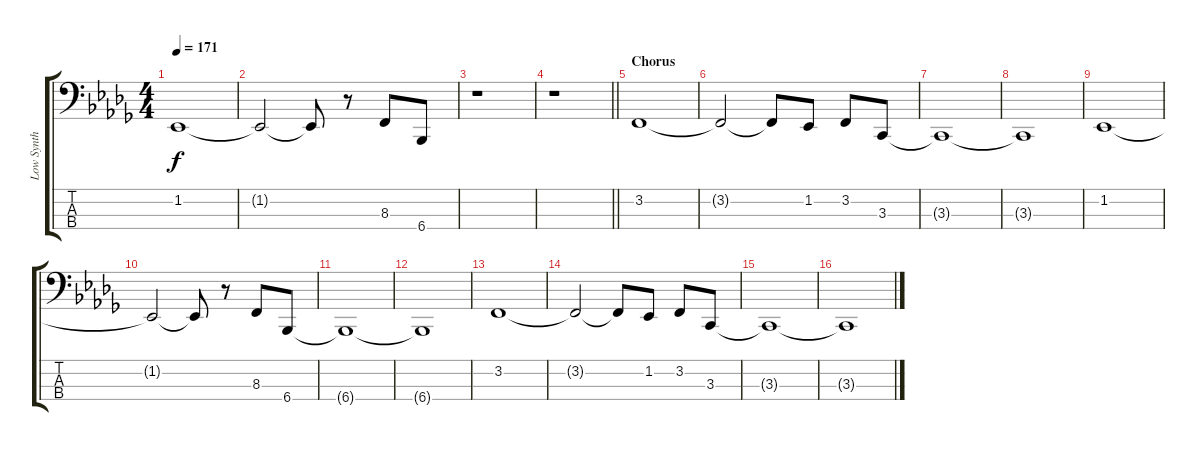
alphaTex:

\track ("Low Synth Strings" "Low Synth ") {instrument stringensemble1}
\staff {score tabs}
\tuning (G2 D2 A1 E1) {hide}
\ts (4 4)
\tempo 171
\clef f4
\ks db
1.2.1{dy f} |
1.2{t}.2 1.2{t}.8 r.8 8.3.8 6.4.8 |
r.1 |
\barLineRight lightlight
r.1 |
\section ("" "Chorus")
3.2.1 |
3.2{t}.2 3.2{t}.8 1.2.8 3.2.8 3.3.8 |
3.3{t}.1 |
3.3{t}.1 |
1.2.1 |
1.2{t}.2 1.2{t}.8 r.8 8.3.8 6.4.8 |
6.4{t}.1 |
6.4{t}.1 |
3.2.1 |
3.2{t}.2 3.2{t}.8 1.2.8 3.2.8 3.3.8 |
3.3{t}.1 |
3.3{t}.1
